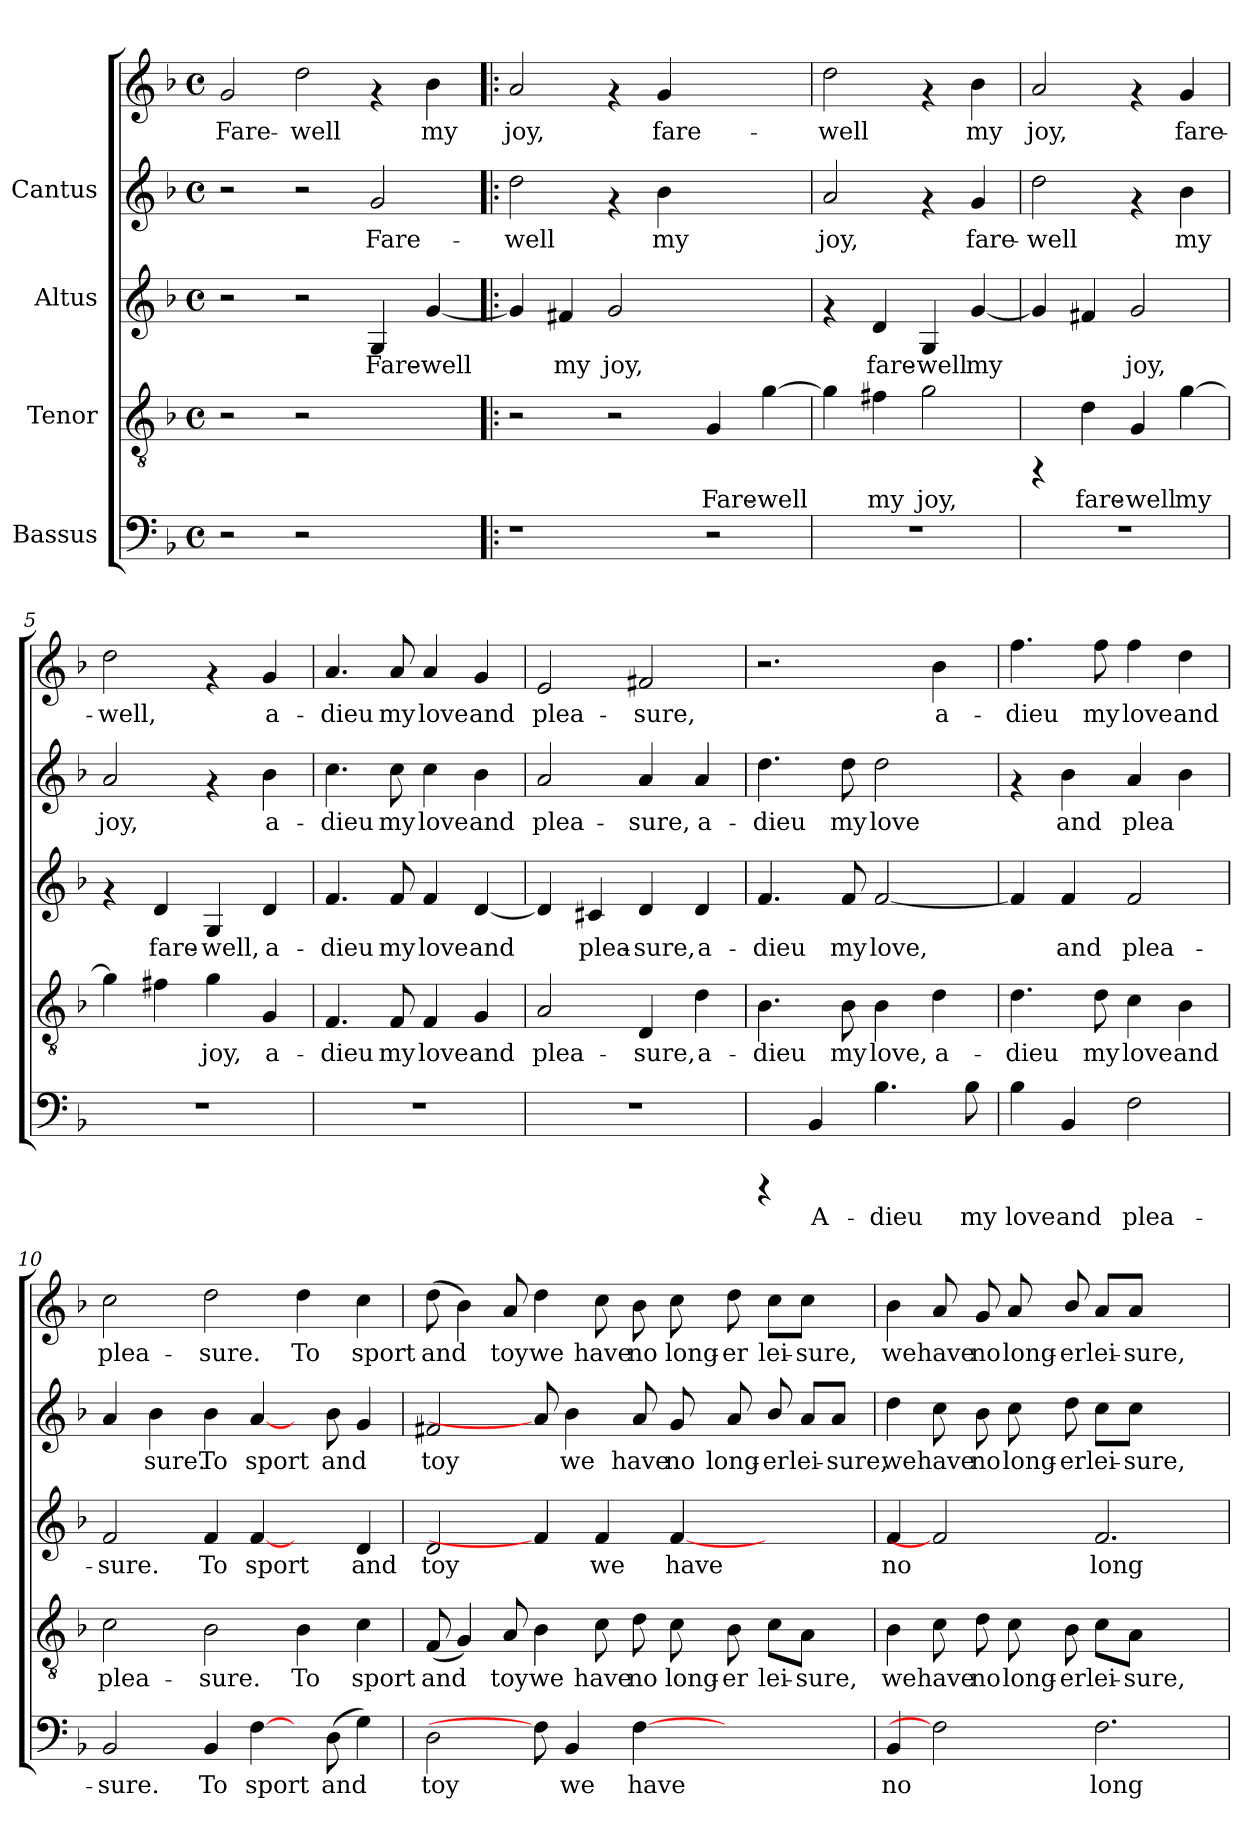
**kern	**text	**kern	**text	**kern	**text	**kern	**text	**kern	**text
*part4	*part4	*part3	*part3	*part2	*part2	*part1	*part1	*part1	*part1
*staff5	*staff5	*staff4	*staff4	*staff3	*staff3	*staff2	*staff2	*staff1	*staff1
*I"Bassus	*	*I"Tenor	*	*I"Altus	*	*I"Cantus	*	*	*
!!LO:PB:g=z
*stria5	*	*stria5	*	*stria5	*	*stria5	*	*stria5	*
*clefF4	*	*clefGv2	*	*clefG2	*	*clefG2	*	*clefG2	*
*k[b-]	*	*k[b-]	*	*k[b-]	*	*k[b-]	*	*k[b-]	*
*F:	*	*F:	*	*F:	*	*F:	*	*F:	*
*M4/4	*	*M4/4	*	*M4/4	*	*M4/4	*	*M4/4	*
*met(c)	*	*met(c)	*	*met(c)	*	*met(c)	*	*met(c)	*
*MM144	*	*MM144	*	*MM144	*	*MM144	*	*MM144	*
=1	=1	=1	=1	=1	=1	=1	=1	=1	=1
!	!	!	!	!	!	!	!	!	!LO:LY:b:cj
2r	.	2r	.	2r	.	2r	.	2g/	Fare-
!	!	!	!	!	!	!	!	!	!LO:LY:b:cj
2r	.	2r	.	2r	.	2r	.	2dd\	-well
!	!	!	!	!	!LO:LY:b:cj	!	!LO:LY:b:cj	!	!
2ryy	.	2ryy	.	4G/	Fare-	2g/	Fare-	4rf	.
!	!	!	!	!	!LO:LY:b:cj	!	!	!	!LO:LY:b:cj
.	.	.	.	[<4g/	-well	.	.	4b-\	my
=2!|:	=2!|:	=2!|:	=2!|:	=2!|:	=2!|:	=2!|:	=2!|:	=2!|:	=2!|:
!	!	!	!	!	!LO:LY:b:cj	!	!LO:LY:b:cj	!	!LO:LY:b:cj
1r	.	2r	.	4g/]	.	2dd\	-well	2a/	-joy,
!	!	!	!	!	!LO:LY:b:cj	!	!	!	!
.	.	.	.	4f#X/	my	.	.	.	.
!	!	!	!	!	!LO:LY:b:cj	!	!	!	!
.	.	2r	.	2g/	joy,	4rf	.	4rf	.
!	!	!	!	!	!	!	!LO:LY:b:cj	!	!LO:LY:b:cj
.	.	.	.	.	.	4b-\	my	4g/	fare-
!	!	!	!LO:LY:b:cj	!	!	!	!	!	!
2r	.	4G/	Fare-	2ryy	.	2ryy	.	2ryy	.
!	!	!	!LO:LY:b:cj	!	!	!	!	!	!
.	.	[>4g\	-well	.	.	.	.	.	.
=3	=3	=3	=3	=3	=3	=3	=3	=3	=3
!	!	!	!LO:LY:b:cj	!	!	!	!LO:LY:b:cj	!	!LO:LY:b:cj
1r	.	4g\]	.	4rf	.	2a/	joy,	2dd\	well
!	!	!	!LO:LY:b:cj	!	!LO:LY:b:cj	!	!	!	!
.	.	4f#X\	my	4d/	fare-	.	.	.	.
!	!	!	!LO:LY:b:cj	!	!LO:LY:b:cj	!	!	!	!
.	.	2g\	joy,	4G/	-well	4rf	.	4rf	.
!	!	!	!	!	!LO:LY:b:cj	!	!LO:LY:b:cj	!	!LO:LY:b:cj
.	.	.	.	[<4g/	my	4g/	fare-	4b-\	my
=4	=4	=4	=4	=4	=4	=4	=4	=4	=4
!	!	!	!	!	!LO:LY:b:cj	!	!LO:LY:b:cj	!	!LO:LY:b:cj
1r	.	4rFF	.	4g/]	.	2dd\	-well	2a/	-joy,
!	!	!	!LO:LY:b:cj	!	!LO:LY:b:cj	!	!	!	!
.	.	4d\	fare-	4f#X/	.	.	.	.	.
!	!	!	!LO:LY:b:cj	!	!LO:LY:b:cj	!	!	!	!
.	.	4G/	-well	2g/	joy,	4rf	.	4rf	.
!	!	!	!LO:LY:b:cj	!	!	!	!LO:LY:b:cj	!	!LO:LY:b:cj
.	.	[>4g\	my	.	.	4b-\	my	4g/	fare-
!!LO:LB:g=z
=5	=5	=5	=5	=5	=5	=5	=5	=5	=5
!	!	!	!LO:LY:b:cj	!	!	!	!LO:LY:b:cj	!	!LO:LY:b:cj
1r	.	4g\]	.	4rf	.	2a/	-joy,	2dd\	well,
!	!	!	!LO:LY:b:cj	!	!LO:LY:b:cj	!	!	!	!
.	.	4f#X\	.	4d/	fare-	.	.	.	.
!	!	!	!LO:LY:b:cj	!	!LO:LY:b:cj	!	!	!	!
.	.	4g\	joy,	4G/	-well,	4rf	.	4rf	.
!	!	!	!LO:LY:b:cj	!	!LO:LY:b:cj	!	!LO:LY:b:cj	!	!LO:LY:b:cj
.	.	4G/	a-	4d/	a-	4b-\	a-	4g/	a-
=6	=6	=6	=6	=6	=6	=6	=6	=6	=6
!	!	!	!LO:LY:b:cj	!	!LO:LY:b:cj	!	!LO:LY:b:cj	!	!LO:LY:b:cj
1r	.	4.F/	-dieu	4.f/	-dieu	4.cc\	dieu	4.a/	-dieu
!	!	!	!LO:LY:b:cj	!	!LO:LY:b:cj	!	!LO:LY:b:cj	!	!LO:LY:b:cj
.	.	8F/	my	8f/	my	8cc\	my	8a/	my
!	!	!	!LO:LY:b:cj	!	!LO:LY:b:cj	!	!LO:LY:b:cj	!	!LO:LY:b:cj
.	.	4F/	love	4f/	love	4cc\	love	4a/	love
!	!	!	!LO:LY:b:cj	!	!LO:LY:b:cj	!	!LO:LY:b:cj	!	!LO:LY:b:cj
.	.	4G/	and	[<4d/	and	4b-\	and	4g/	and
=7	=7	=7	=7	=7	=7	=7	=7	=7	=7
!	!	!	!LO:LY:b:cj	!	!LO:LY:b:cj	!	!LO:LY:b:cj	!	!LO:LY:b:cj
1r	.	2A/	plea-	4d/]	.	2a/	plea-	2e/	plea-
!	!	!	!	!	!LO:LY:b:cj	!	!	!	!
.	.	.	.	4c#X/	plea-	.	.	.	.
!	!	!	!LO:LY:b:cj	!	!LO:LY:b:cj	!	!LO:LY:b:cj	!	!LO:LY:b:cj
.	.	4D/	-sure,	4d/	-sure,	4a/	-sure,	2f#X/	-sure,
!	!	!	!LO:LY:b:cj	!	!LO:LY:b:cj	!	!LO:LY:b:cj	!	!
.	.	4d\	a-	4d/	a-	4a/	a-	.	.
=8	=8	=8	=8	=8	=8	=8	=8	=8	=8
!	!	!	!LO:LY:b:cj	!	!LO:LY:b:cj	!	!LO:LY:b:cj	!	!
4rCCC	.	4.B-\	-dieu	4.f/	-dieu	4.dd\	-dieu	2.r	.
!	!LO:LY:b:cj	!	!	!	!	!	!	!	!
4BB-/	A-	.	.	.	.	.	.	.	.
!	!	!	!LO:LY:b:cj	!	!LO:LY:b:cj	!	!LO:LY:b:cj	!	!
.	.	8B-\	my	8f/	my	8dd\	my	.	.
!	!LO:LY:b:cj	!	!LO:LY:b:cj	!	!LO:LY:b:cj	!	!LO:LY:b:cj	!	!
4.B-\	-dieu	4B-\	love,	[<2f/	love,	2dd\	love	.	.
!	!	!	!LO:LY:b:cj	!	!	!	!	!	!LO:LY:b:cj
.	.	4d\	a-	.	.	.	.	4b-\	-a-
!	!LO:LY:b:cj	!	!	!	!	!	!	!	!
8B-\	my	.	.	.	.	.	.	.	.
!!LO:LB:g=z
=9	=9	=9	=9	=9	=9	=9	=9	=9	=9
!	!LO:LY:b:cj	!	!LO:LY:b:cj	!	!LO:LY:b:cj	!	!	!	!LO:LY:b:cj
4B-\	love	4.d\	-dieu	4f/]	.	4rf	.	4.ff\	dieu
!	!LO:LY:b:cj	!	!	!	!LO:LY:b:cj	!	!LO:LY:b:cj	!	!
4BB-/	and	.	.	4f/	and	4b-\	and	.	.
!	!	!	!LO:LY:b:cj	!	!	!	!	!	!LO:LY:b:cj
.	.	8d\	my	.	.	.	.	8ff\	my
!	!LO:LY:b:cj	!	!LO:LY:b:cj	!	!LO:LY:b:cj	!	!LO:LY:b:cj	!	!LO:LY:b:cj
2F\	plea-	4c\	love	2f/	plea-	4a/	plea-	4ff\	love
!	!	!	!LO:LY:b:cj	!	!	!	!LO:LY:b:cj	!	!LO:LY:b:cj
.	.	4B-\	and	.	.	4b-\	--	4dd\	and
=10	=10	=10	=10	=10	=10	=10	=10	=10	=10
!	!LO:LY:b:cj	!	!LO:LY:b:cj	!	!LO:LY:b:cj	!	!LO:LY:b:cj	!	!LO:LY:b:cj
2BB-/	-sure.	2c\	plea-	2f/	-sure.	4a/	.	2cc\	-plea-
!	!	!	!	!	!	!	!LO:LY:b:cj	!	!
.	.	.	.	.	.	4b-\	sure.	.	.
!	!LO:LY:b:cj	!	!LO:LY:b:cj	!	!LO:LY:b:cj	!	!LO:LY:b:cj	!	!LO:LY:b:cj
4BB-/	To	2B-\	-sure.	4f/	To	4b-\	To	2dd\	-sure.
!	!LO:LY:b:cj	!	!	!	!LO:LY:b:cj	!	!LO:LY:b:cj	!	!
[4F\	sport	.	.	[4f/	sport	[4a/	sport	.	.
!	!	!	!LO:LY:b:cj	!	!	!	!	!	!LO:LY:b:cj
8ryy	.	4B-\	To	4ryy	.	8ryy	.	4dd\	To
!	!LO:LY:b:cj	!	!	!	!	!	!LO:LY:b:cj	!	!
(>8D\	and	.	.	.	.	8b-\	and	.	.
!	!LO:LY:b:cj	!	!LO:LY:b:cj	!	!LO:LY:b:cj	!	!LO:LY:b:cj	!	!LO:LY:b:cj
4G\)	.	4c\	sport	4d/	and	4g/	.	4cc\	sport
=11	=11	=11	=11	=11	=11	=11	=11	=11	=11
!	!LO:LY:b:cj	!	!LO:LY:b:cj	!	!LO:LY:b:cj	!	!LO:LY:b:cj	!	!LO:LY:b:cj
2D\	toy	(<8F/	and	2d/	toy	2f#X/	toy	(>8dd\	and
!	!	!	!LO:LY:b:cj	!	!	!	!	!	!LO:LY:b:cj
.	.	4G/)	.	.	.	.	.	4b-\)	.
!	!	!	!LO:LY:b:cj	!	!	!	!	!	!LO:LY:b:cj
.	.	8A/	toy	.	.	.	.	8a/	toy
!	!	!	!LO:LY:b:cj	!	!	!	!	!	!LO:LY:b:cj
8F\]	.	4B-\	we	4f/]	.	8a/]	.	4dd\	we
!	!LO:LY:b:cj	!	!	!	!	!	!LO:LY:b:cj	!	!
4BB-/	we	.	.	.	.	4b-\	we	.	.
!	!	!	!LO:LY:b:cj	!	!LO:LY:b:cj	!	!	!	!LO:LY:b:cj
.	.	8c\	have	4f/	we	.	.	8cc\	have
!	!LO:LY:b:cj	!	!LO:LY:b:cj	!	!	!	!LO:LY:b:cj	!	!LO:LY:b:cj
[4F\	have	8d\	no	.	.	8a/	have	8b-\	no
!	!	!	!LO:LY:b:cj	!	!LO:LY:b:cj	!	!LO:LY:b:cj	!	!LO:LY:b:cj
.	.	8c\	long-	[4f/	have	8g/	no	8cc\	long-
!	!	!	!LO:LY:b:cj	!	!	!	!LO:LY:b:cj	!	!LO:LY:b:cj
2ryy	.	8B-\	-er	.	.	8a/	long-	8dd\	-er
!	!	!	!LO:LY:b:cj	!	!	!	!LO:LY:b:cj	!	!LO:LY:b:cj
.	.	8c\L	lei-	4.ryy	.	8b-/	-er	8cc\L	lei-
!	!	!	!LO:LY:b:cj	!	!	!	!LO:LY:b:cj	!	!LO:LY:b:cj
.	.	8A\J	-sure,	.	.	8a/L	lei-	8cc\J	-sure,
!	!	!	!	!	!	!	!LO:LY:b:cj	!	!
.	.	8ryy	.	.	.	8a/J	-sure,	8ryy	.
!!LO:PB:g=z
=12	=12	=12	=12	=12	=12	=12	=12	=12	=12
!	!LO:LY:b:cj	!	!LO:LY:b:cj	!	!LO:LY:b:cj	!	!LO:LY:b:cj	!	!LO:LY:b:cj
4BB-/	no	4B-\	we	4f/	no	4dd\	we	4b-\	we
!	!	!	!LO:LY:b:cj	!	!	!	!LO:LY:b:cj	!	!LO:LY:b:cj
2F\]	.	8c\	have	2f/]	.	8cc\	have	8a/	have
!	!	!	!LO:LY:b:cj	!	!	!	!LO:LY:b:cj	!	!LO:LY:b:cj
.	.	8d\	no	.	.	8b-\	no	8g/	no
!	!	!	!LO:LY:b:cj	!	!	!	!LO:LY:b:cj	!	!LO:LY:b:cj
.	.	8c\	long-	.	.	8cc\	long-	8a/	long-
!	!	!	!LO:LY:b:cj	!	!	!	!LO:LY:b:cj	!	!LO:LY:b:cj
.	.	8B-\	-er	.	.	8dd\	-er	8b-/	-er
!	!LO:LY:b:cj	!	!LO:LY:b:cj	!	!LO:LY:b:cj	!	!LO:LY:b:cj	!	!LO:LY:b:cj
2.F\	long-	8c\L	lei-	2.f/	long-	8cc\L	lei-	8a/L	lei-
!	!	!	!LO:LY:b:cj	!	!	!	!LO:LY:b:cj	!	!LO:LY:b:cj
.	.	8A\J	-sure,	.	.	8cc\J	-sure,	8a/J	-sure,
.	.	2ryy	.	.	.	2ryy	.	2ryy	.
=	=	=	=	=	=	=	=	=	=
*-	*-	*-	*-	*-	*-	*-	*-	*-	*-
